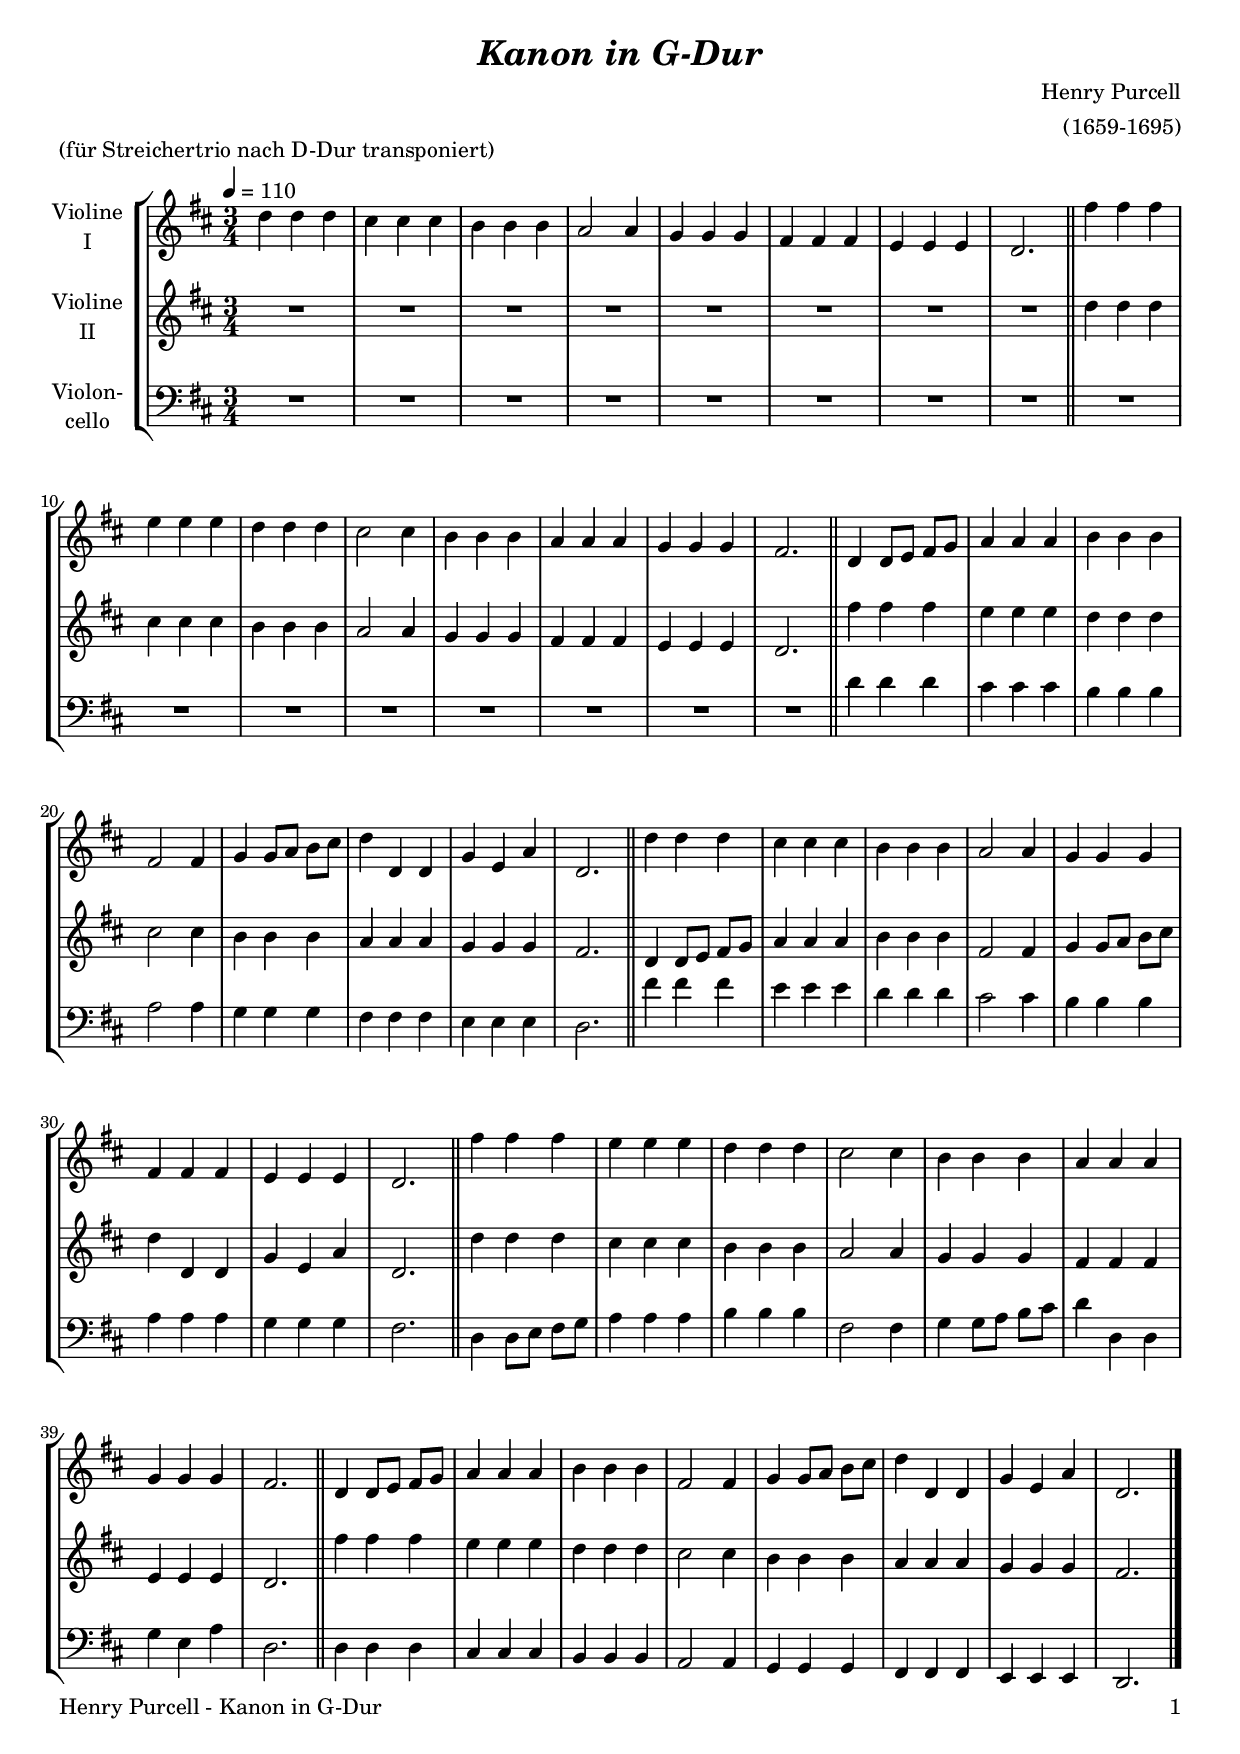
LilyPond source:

\version "2.24.4"
\include "deutsch.ly"
  
#(set-global-staff-size 19)

\header {
  title     = \markup \bold \italic "Kanon in G-Dur"
  composer  = "Henry Purcell"
  arranger  = "(1659-1695)"
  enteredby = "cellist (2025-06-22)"
  piece     = "(für Streichertrio nach D-Dur transponiert)"
}

voiceconsts = {
  \key g \major
  \time 3/4
  \clef "treble"
%  \numericTimeSignature
  \compressEmptyMeasures
% Set default beaming for all staves
  \set Timing.beamExceptions = #'()
  \set Timing.baseMoment     = #(ly:make-moment 1 4)
  \set Timing.beatStructure  = #'(1 1 1)
  \tempo 4=110
}

mivl = "violin"
miva = "viola"
mipz = "pizzicato strings"
mivc = "cello"

va = \relative c''' {
  \voiceconsts

  g4 g g
  fis fis fis
  e e e
  d2 d4
  c c c
  h h h
  a a a
  g2. \bar "||"

  h'4 h h
  a a a
  g g g
  fis2 fis4
  e e e
  d d d
  c c c
  h2. \bar "||"

  g4 g8 a h c
  d4 d d
  e e e
  h2 h4
  c c8 d e fis
  g4 g, g
  c a d
  g,2. \bar "||"

  g'4 g g
  fis fis fis
  e e e
  d2 d4
  c c c
  h h h
  a a a
  g2. \bar "||"

  h'4 h h
  a a a
  g g g
  fis2 fis4
  e e e
  d d d
  c c c
  h2. \bar "||"

  g4 g8 a h c
  d4 d d
  e e e
  h2 h4
  c c8 d e fis
  g4 g, g
  c a d
  g,2. \bar "|."
}

vb = \relative c''' {
  \voiceconsts

  R2.*8
  g4 g g
  fis fis fis
  e e e
  d2 d4
  c c c
  h h h
  a a a
  g2. \bar "||"

  h'4 h h
  a a a
  g g g
  fis2 fis4
  e e e
  d d d
  c c c
  h2. \bar "||"

  g4 g8 a h c
  d4 d d
  e e e
  h2 h4
  c c8 d e fis
  g4 g, g
  c a d
  g,2. \bar "||"

  g'4 g g
  fis fis fis
  e e e
  d2 d4
  c c c
  h h h
  a a a
  g2. \bar "||"

  h'4 h h
  a a a
  g g g
  fis2 fis4
  e e e
  d d d
  c c c
  h2. \bar "|."
}

vc = \relative c'' {
  \voiceconsts
  \clef "bass"
  
  R2.*16
  g4 g g
  fis fis fis
  e e e
  d2 d4
  c c c
  h h h
  a a a
  g2. \bar "||"

  h'4 h h
  a a a
  g g g
  fis2 fis4
  e e e
  d d d
  c c c
  h2. \bar "||"

  g4 g8 a h c
  d4 d d
  e e e
  h2 h4
  c c8 d e fis
  g4 g, g
  c a d
  g,2. \bar "||"
  
  g4 g g
  fis fis fis
  e e e
  d2 d4
  c c c
  h h h
  a a a
  g2. \bar "|."
}


music = \new StaffGroup <<
      \new Staff {
	\set Staff.midiInstrument = \mivl
	\set Staff.instrumentName = \markup \center-column { "Violine" "I" }
	\transpose g d { \va }
      }

      \new Staff {
	\set Staff.midiInstrument = \mivl
	\set Staff.instrumentName = \markup \center-column { "Violine" "II" }
	\transpose g d { \vb }
      }

      \new Staff {
	\set Staff.midiInstrument = \mivc
	\set Staff.instrumentName = \markup \center-column { "Violon-" "cello" }
	\transpose g d { \vc }
      }
>>

\book {
  \paper {
    print-page-number = ##t
    print-first-page-number = ##t
    ragged-last-bottom = ##f
    oddHeaderMarkup = \markup \null
    evenHeaderMarkup = \markup \null
    oddFooterMarkup = \markup {
      \fill-line {
        \if \should-print-page-number
        "Henry Purcell - Kanon in G-Dur" \fromproperty #'page:page-number-string
      }
    }
    evenFooterMarkup = \oddFooterMarkup
  } \score {
    \music
    \layout {}
  }

  \score {
    \unfoldRepeats \music

    \midi {
      \context {
        \Score
      }
    }
  }
}
